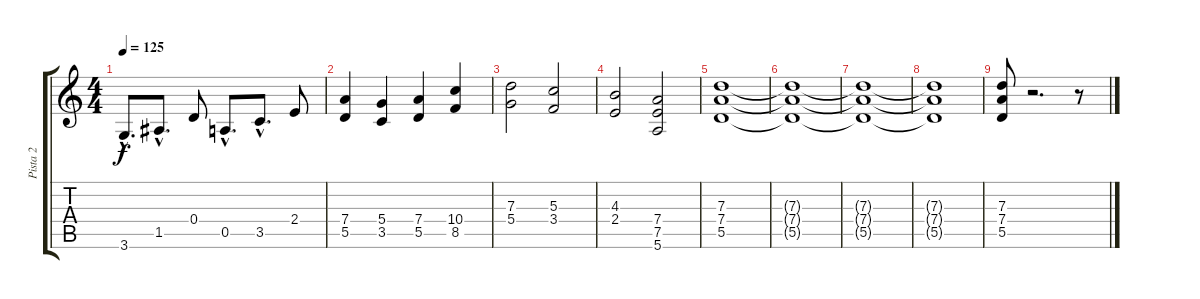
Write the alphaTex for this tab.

\track ("Pista 2" "Pista 2") {instrument distortionguitar}
\staff {score tabs}
\tuning (E4 B3 G3 D3 A2 E2) {hide}
\ts (4 4)
\tempo 125
\clef g2
\ks c
3.6{hac}.8{d dy f} 1.5{hac}.8{d} 0.4.8 0.5{hac}.8{d} 3.5{hac}.8{d} 2.4.8 |
(7.4 5.5).4 (5.4 3.5).4 (7.4 5.5).4 (10.4 8.5).4 |
(7.3 5.4).2 (5.3 3.4).2 |
(4.3 2.4).2 (7.4 7.5 5.6).2 |
(7.3 7.4 5.5).1 |
(7.3{t} 7.4{t} 5.5{t}).1 |
(7.3{t} 7.4{t} 5.5{t}).1{volume 7} |
(7.3{t} 7.4{t} 5.5{t}).1{volume 7} |
(7.3 7.4 5.5).8 r.2{d} r.8
